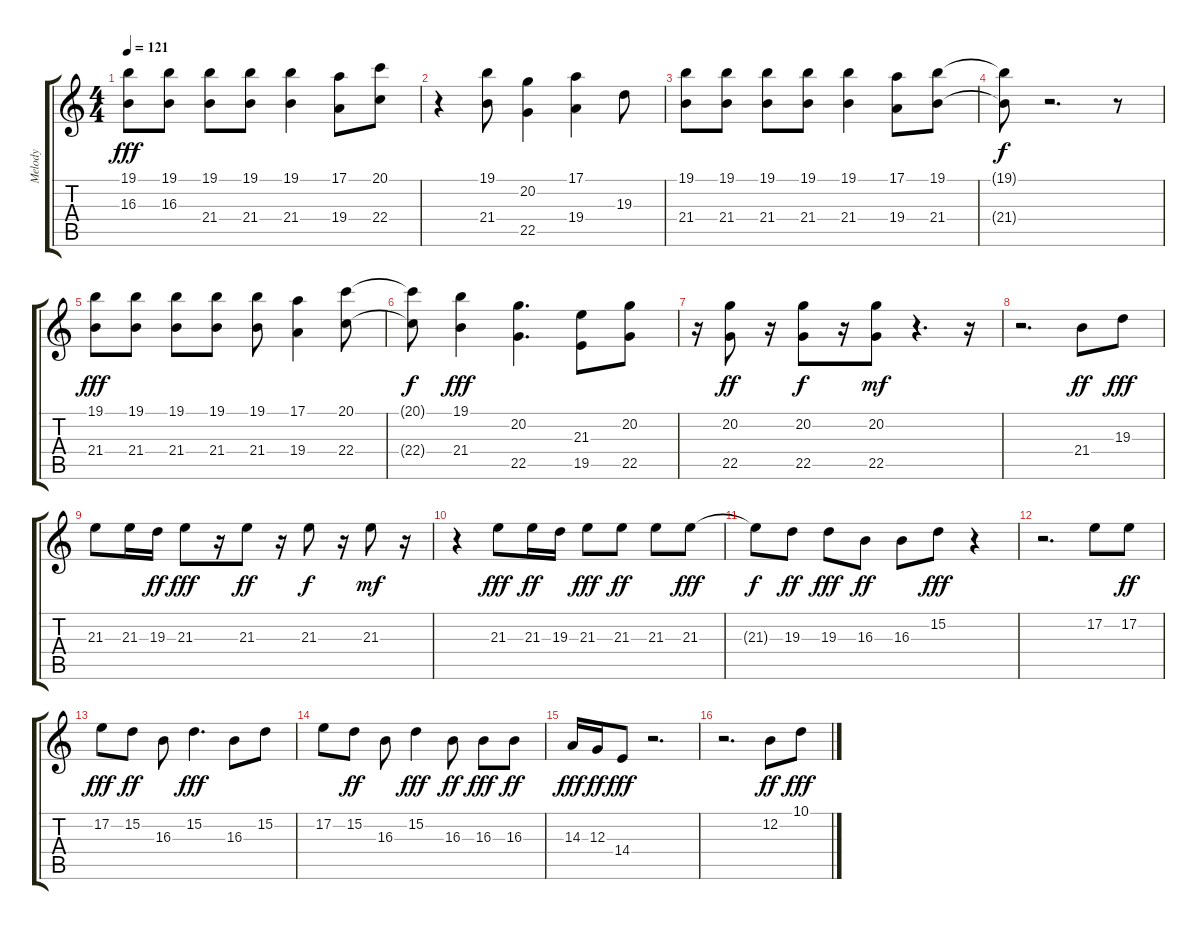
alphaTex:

\track ("Melody" "Melody") {instrument flute}
\staff {score tabs}
\tuning (E4 B3 G3 D3 A2 E2) {hide}
\ts (4 4)
\tempo 121
\clef g2
\ks c
(19.1 16.3).8{dy fff} (19.1 16.3).8 (19.1 21.4).8 (19.1 21.4).8 (19.1 21.4).4 (17.1 19.4).8 (20.1 22.4).8 |
r.4 (19.1 21.4).8 (20.2 22.5).4 (17.1 19.4).4 19.3.8 |
(19.1 21.4).8 (19.1 21.4).8 (19.1 21.4).8 (19.1 21.4).8 (19.1 21.4).4 (17.1 19.4).8 (19.1 21.4).8 |
(19.1{t} 21.4{t}).8{dy f} r.2{d} r.8 |
(19.1 21.4).8{dy fff} (19.1 21.4).8 (19.1 21.4).8 (19.1 21.4).8 (19.1 21.4).8 (17.1 19.4).4 (20.1 22.4).8 |
(20.1{t} 22.4{t}).8{dy f} (19.1 21.4).4{dy fff} (20.2 22.5).4{d} (21.3 19.5).8 (20.2 22.5).8 |
r.16 (20.2 22.5).8{dy ff} r.16 (20.2 22.5).8{dy f} r.16 (20.2 22.5).8{dy mf} r.4{d} r.16 |
r.2{d} 21.4.8{dy ff} 19.3.8{dy fff} |
21.3.8 21.3.16 19.3.16{dy ff} 21.3.8{dy fff} r.16 21.3.8{dy ff} r.16 21.3.8{dy f} r.16 21.3.8{dy mf} r.16 |
r.4 21.3.8{dy fff} 21.3.16{dy ff} 19.3.16 21.3.8{dy fff} 21.3.8{dy ff} 21.3.8 21.3.8{dy fff} |
21.3{t}.8{dy f} 19.3.8{dy ff} 19.3.8{dy fff} 16.3.8{dy ff} 16.3.8 15.2.8{dy fff} r.4 |
r.2{d} 17.2.8 17.2.8{dy ff} |
17.2.8{dy fff} 15.2.8{dy ff} 16.3.8 15.2.4{d dy fff} 16.3.8 15.2.8 |
17.2.8 15.2.8{dy ff} 16.3.8 15.2.4{dy fff} 16.3.8{dy ff} 16.3.8{dy fff} 16.3.8{dy ff} |
14.3.16{dy fff} 12.3.16{dy ff} 14.4.8{dy fff} r.2{d} |
r.2{d} 12.2.8{dy ff} 10.1.8{dy fff}
